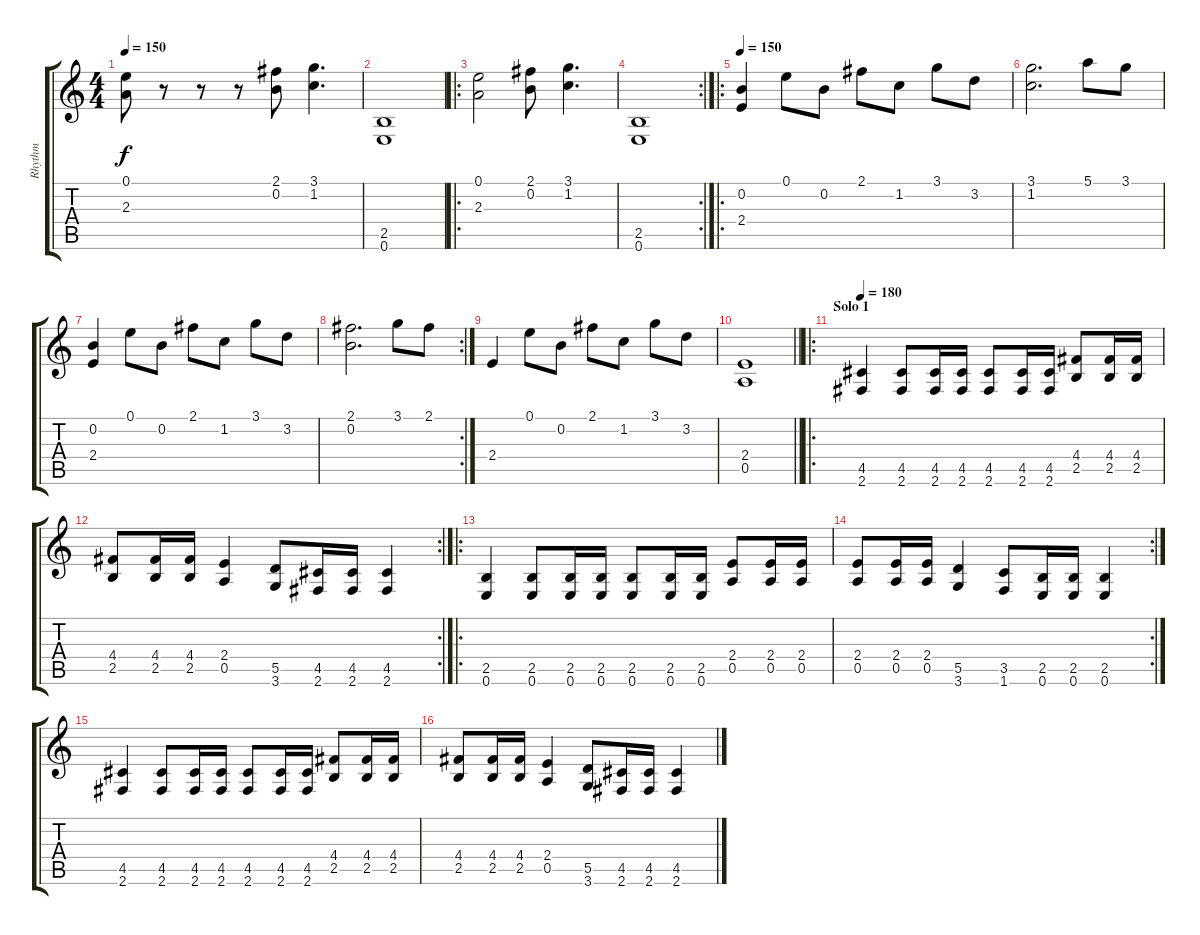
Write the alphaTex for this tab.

\track ("Rhythm" "Rhythm") {instrument distortionguitar}
\staff {score tabs}
\tuning (E4 B3 G3 D3 A2 E2) {hide}
\ts (4 4)
\tempo 150
\clef g2
\ks c
(0.1 2.3).8{dy f} r.8 r.8 r.8 (2.1 0.2).8 (3.1 1.2).4{d} |
(2.5 0.6).1{instrument distortionguitar} |
\ro
(0.1 2.3).2 (2.1 0.2).8 (3.1 1.2).4{d} |
\rc 2
(2.5 0.6).1{instrument distortionguitar} |
\ro
\tempo 150
(0.2 2.4).4 0.1.8 0.2.8 2.1.8 1.2.8 3.1.8 3.2.8 |
(3.1 1.2).2{d} 5.1.8 3.1.8 |
(0.2 2.4).4 0.1.8 0.2.8 2.1.8 1.2.8 3.1.8 3.2.8 |
\rc 2
(2.1 0.2).2{d} 3.1.8 2.1.8 |
2.4.4 0.1.8 0.2.8 2.1.8 1.2.8 3.1.8 3.2.8 |
\barLineRight lightlight
(2.4 0.5).1{volume 0} |
\ro
\section ("" "Solo 1")
\tempo 180
(4.5 2.6).4{volume 16} (4.5 2.6).8 (4.5 2.6).16 (4.5 2.6).16 (4.5 2.6).8 (4.5 2.6).16 (4.5 2.6).16 (4.4 2.5).8 (4.4 2.5).16 (4.4 2.5).16 |
\rc 2
(4.4 2.5).8 (4.4 2.5).16 (4.4 2.5).16 (2.4 0.5).4 (5.5 3.6).8 (4.5 2.6).16 (4.5 2.6).16 (4.5 2.6).4 |
\ro
(2.5 0.6).4 (2.5 0.6).8 (2.5 0.6).16 (2.5 0.6).16 (2.5 0.6).8 (2.5 0.6).16 (2.5 0.6).16 (2.4 0.5).8 (2.4 0.5).16 (2.4 0.5).16 |
\rc 2
(2.4 0.5).8 (2.4 0.5).16 (2.4 0.5).16 (5.5 3.6).4 (3.5 1.6).8 (2.5 0.6).16 (2.5 0.6).16 (2.5 0.6).4 |
(4.5 2.6).4 (4.5 2.6).8 (4.5 2.6).16 (4.5 2.6).16 (4.5 2.6).8 (4.5 2.6).16 (4.5 2.6).16 (4.4 2.5).8 (4.4 2.5).16 (4.4 2.5).16 |
(4.4 2.5).8 (4.4 2.5).16 (4.4 2.5).16 (2.4 0.5).4 (5.5 3.6).8 (4.5 2.6).16 (4.5 2.6).16 (4.5 2.6).4
